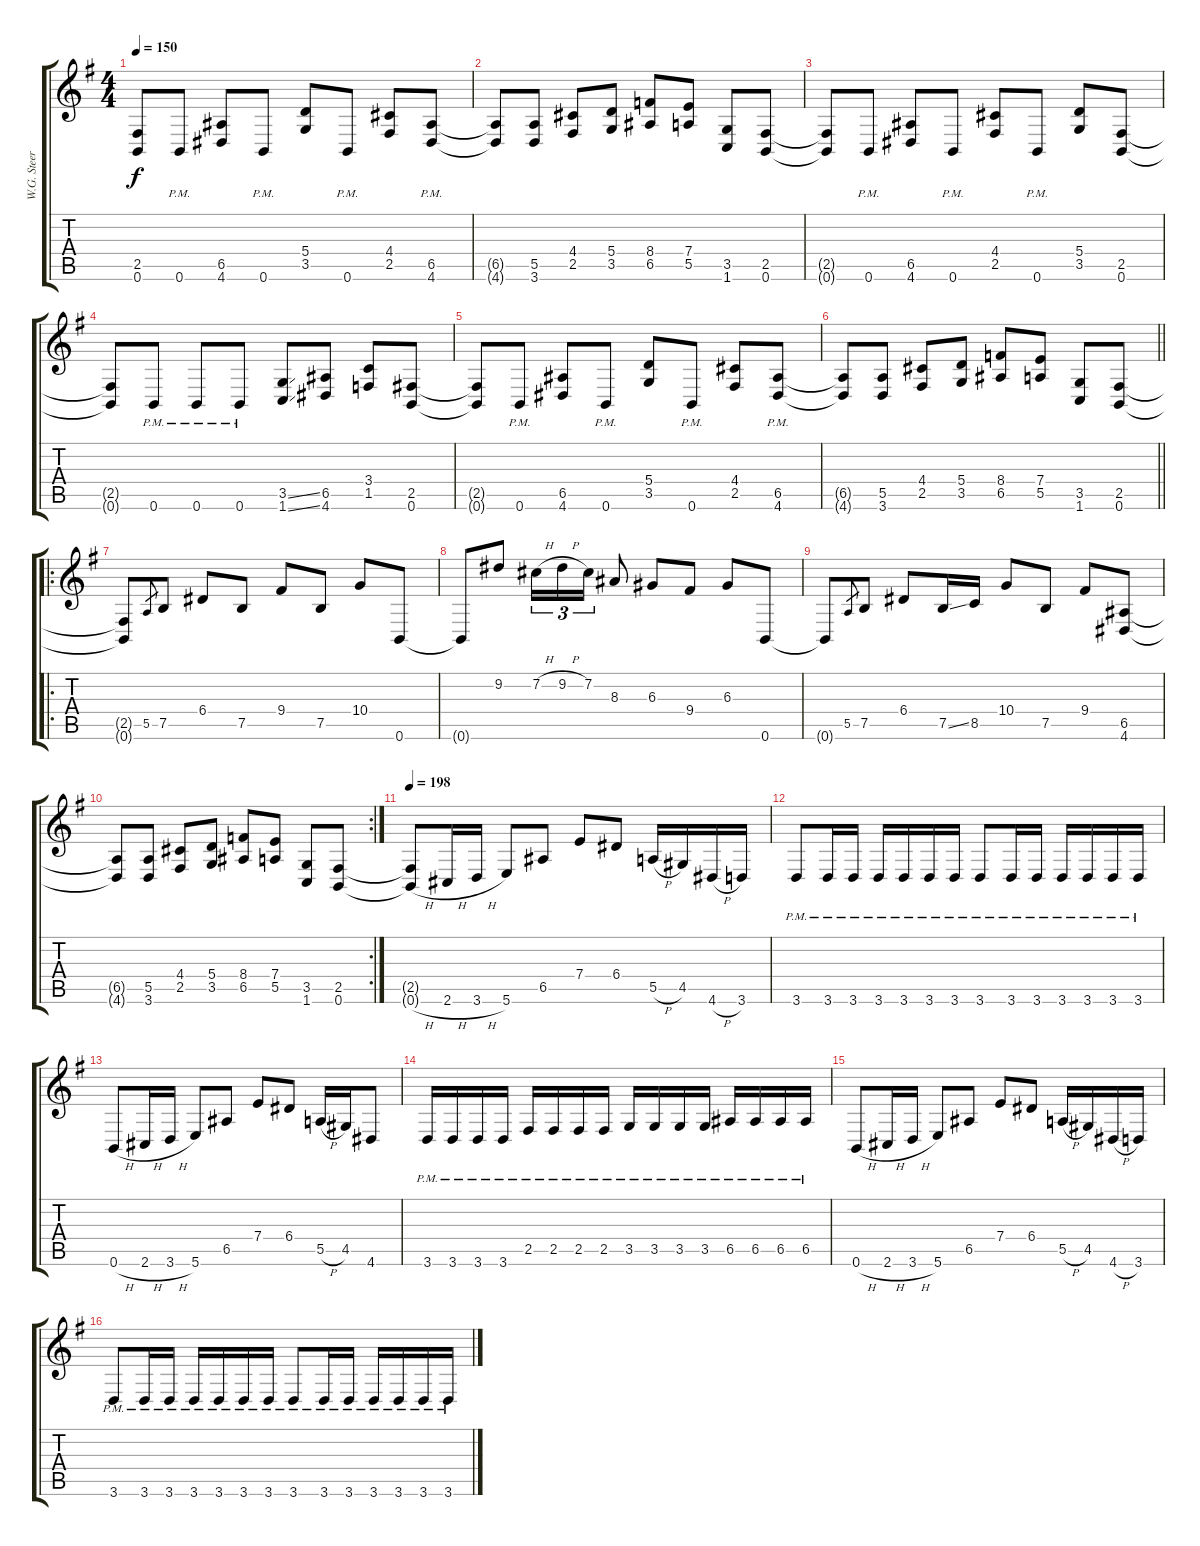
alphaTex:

\track ("W.G. Steer" "W.G. Steer") {instrument distortionguitar}
\staff {score tabs}
\tuning (B3 Gb3 D3 A2 E2 B1) {hide}
\ts (4 4)
\tempo 150
\clef g2
\ks g
(2.5{t} 0.6{t}).8{dy f} 0.6{pm}.8 (6.5 4.6).8 0.6{pm}.8 (5.4 3.5).8 0.6{pm}.8 (4.4 2.5).8 (6.5{pm} 4.6{pm}).8 |
(6.5{t} 4.6{t}).8 (5.5 3.6).8 (4.4 2.5).8 (5.4 3.5).8 (8.4 6.5).8 (7.4 5.5).8 (3.5 1.6).8 (2.5 0.6).8 |
(2.5{t} 0.6{t}).8 0.6{pm}.8 (6.5 4.6).8 0.6{pm}.8 (4.4 2.5).8 0.6{pm}.8 (5.4 3.5).8 (2.5 0.6).8 |
(2.5{t} 0.6{t}).8 0.6{pm}.8 0.6{pm}.8 0.6{pm}.8 (3.5{ss} 1.6{ss}).8 (6.5 4.6).8 (3.4 1.5).8 (2.5 0.6).8 |
(2.5{t} 0.6{t}).8 0.6{pm}.8 (6.5 4.6).8 0.6{pm}.8 (5.4 3.5).8 0.6{pm}.8 (4.4 2.5).8 (6.5{pm} 4.6{pm}).8 |
\barLineRight lightlight
(6.5{t} 4.6{t}).8 (5.5 3.6).8 (4.4 2.5).8 (5.4 3.5).8 (8.4 6.5).8 (7.4 5.5).8 (3.5 1.6).8 (2.5 0.6).8 |
\ro
(2.5{t} 0.6{t}).8 5.5.8{gr} 7.5.8 6.4.8 7.5.8 9.4.8 7.5.8 10.4.8 0.6.8 |
0.6{t}.8 9.2.8 7.2{h}.16{tu (3 2)} 9.2{h}.16{tu (3 2)} 7.2.16{tu (3 2)} 8.3.8 6.3.8 9.4.8 6.3.8 0.6.8 |
0.6{t}.8 5.5.8{gr} 7.5.8 6.4.8 7.5{ss}.16 8.5.16 10.4.8 7.5.8 9.4.8 (6.5 4.6).8 |
\rc 2
(6.5{t} 4.6{t}).8 (5.5 3.6).8 (4.4 2.5).8 (5.4 3.5).8 (8.4 6.5).8 (7.4 5.5).8 (3.5 1.6).8 (2.5 0.6).8 |
\tempo 198
(2.5{t} 0.6{h t}).8 2.6{h}.16 3.6{h}.16 5.6.8 6.5.8 7.4.8 6.4.8 5.5{h}.16 4.5.16 4.6{h}.16 3.6.16 |
3.6{pm}.8 3.6{pm}.16 3.6{pm}.16 3.6{pm}.16 3.6{pm}.16 3.6{pm}.16 3.6{pm}.16 3.6{pm}.8 3.6{pm}.16 3.6{pm}.16 3.6{pm}.16 3.6{pm}.16 3.6{pm}.16 3.6{pm}.16 |
0.6{h}.8 2.6{h}.16 3.6{h}.16 5.6.8 6.5.8 7.4.8 6.4.8 5.5{h}.16 4.5.16 4.6.8 |
3.6{pm}.16 3.6{pm}.16 3.6{pm}.16 3.6{pm}.16 2.5{pm}.16 2.5{pm}.16 2.5{pm}.16 2.5{pm}.16 3.5{pm}.16 3.5{pm}.16 3.5{pm}.16 3.5{pm}.16 6.5{pm}.16 6.5{pm}.16 6.5{pm}.16 6.5{pm}.16 |
0.6{h}.8 2.6{h}.16 3.6{h}.16 5.6.8 6.5.8 7.4.8 6.4.8 5.5{h}.16 4.5.16 4.6{h}.16 3.6.16 |
3.6{pm}.8 3.6{pm}.16 3.6{pm}.16 3.6{pm}.16 3.6{pm}.16 3.6{pm}.16 3.6{pm}.16 3.6{pm}.8 3.6{pm}.16 3.6{pm}.16 3.6{pm}.16 3.6{pm}.16 3.6{pm}.16 3.6{pm}.16
